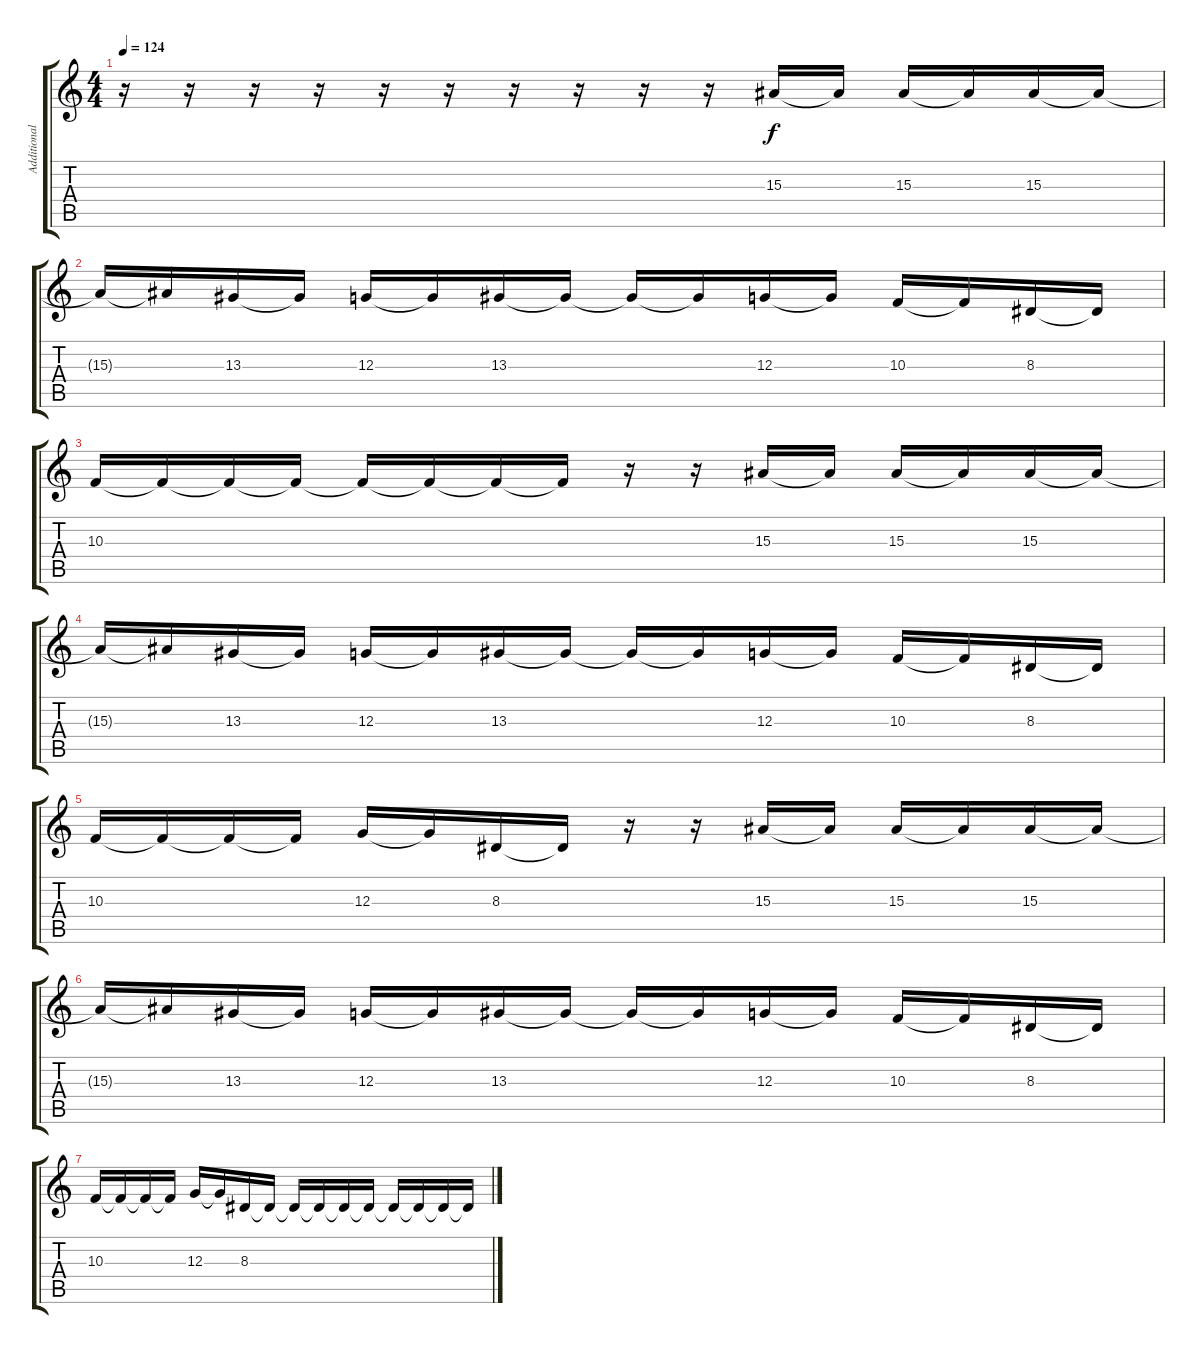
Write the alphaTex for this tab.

\track ("Additional Vocals" "Additional") {instrument trumpet}
\staff {score tabs}
\tuning (E4 B3 G3 D3 A2 E2) {hide}
\ts (4 4)
\tempo 124
\clef g2
\ks c
r.16{dy f} r.16 r.16 r.16 r.16 r.16 r.16 r.16 r.16 r.16 15.3.16 15.3{t}.16 15.3.16 15.3{t}.16 15.3.16 15.3{t}.16 |
15.3{t}.16 15.3{t}.16 13.3.16 13.3{t}.16 12.3.16 12.3{t}.16 13.3.16 13.3{t}.16 13.3{t}.16 13.3{t}.16 12.3.16 12.3{t}.16 10.3.16 10.3{t}.16 8.3.16 8.3{t}.16 |
10.3.16 10.3{t}.16 10.3{t}.16 10.3{t}.16 10.3{t}.16 10.3{t}.16 10.3{t}.16 10.3{t}.16 r.16 r.16 15.3.16 15.3{t}.16 15.3.16 15.3{t}.16 15.3.16 15.3{t}.16 |
15.3{t}.16 15.3{t}.16 13.3.16 13.3{t}.16 12.3.16 12.3{t}.16 13.3.16 13.3{t}.16 13.3{t}.16 13.3{t}.16 12.3.16 12.3{t}.16 10.3.16 10.3{t}.16 8.3.16 8.3{t}.16 |
10.3.16 10.3{t}.16 10.3{t}.16 10.3{t}.16 12.3.16 12.3{t}.16 8.3.16 8.3{t}.16 r.16 r.16 15.3.16 15.3{t}.16 15.3.16 15.3{t}.16 15.3.16 15.3{t}.16 |
15.3{t}.16 15.3{t}.16 13.3.16 13.3{t}.16 12.3.16 12.3{t}.16 13.3.16 13.3{t}.16 13.3{t}.16 13.3{t}.16 12.3.16 12.3{t}.16 10.3.16 10.3{t}.16 8.3.16 8.3{t}.16 |
10.3.16 10.3{t}.16 10.3{t}.16 10.3{t}.16 12.3.16 12.3{t}.16 8.3.16 8.3{t}.16 8.3{t}.16 8.3{t}.16 8.3{t}.16 8.3{t}.16 8.3{t}.16 8.3{t}.16 8.3{t}.16 8.3{t}.16
